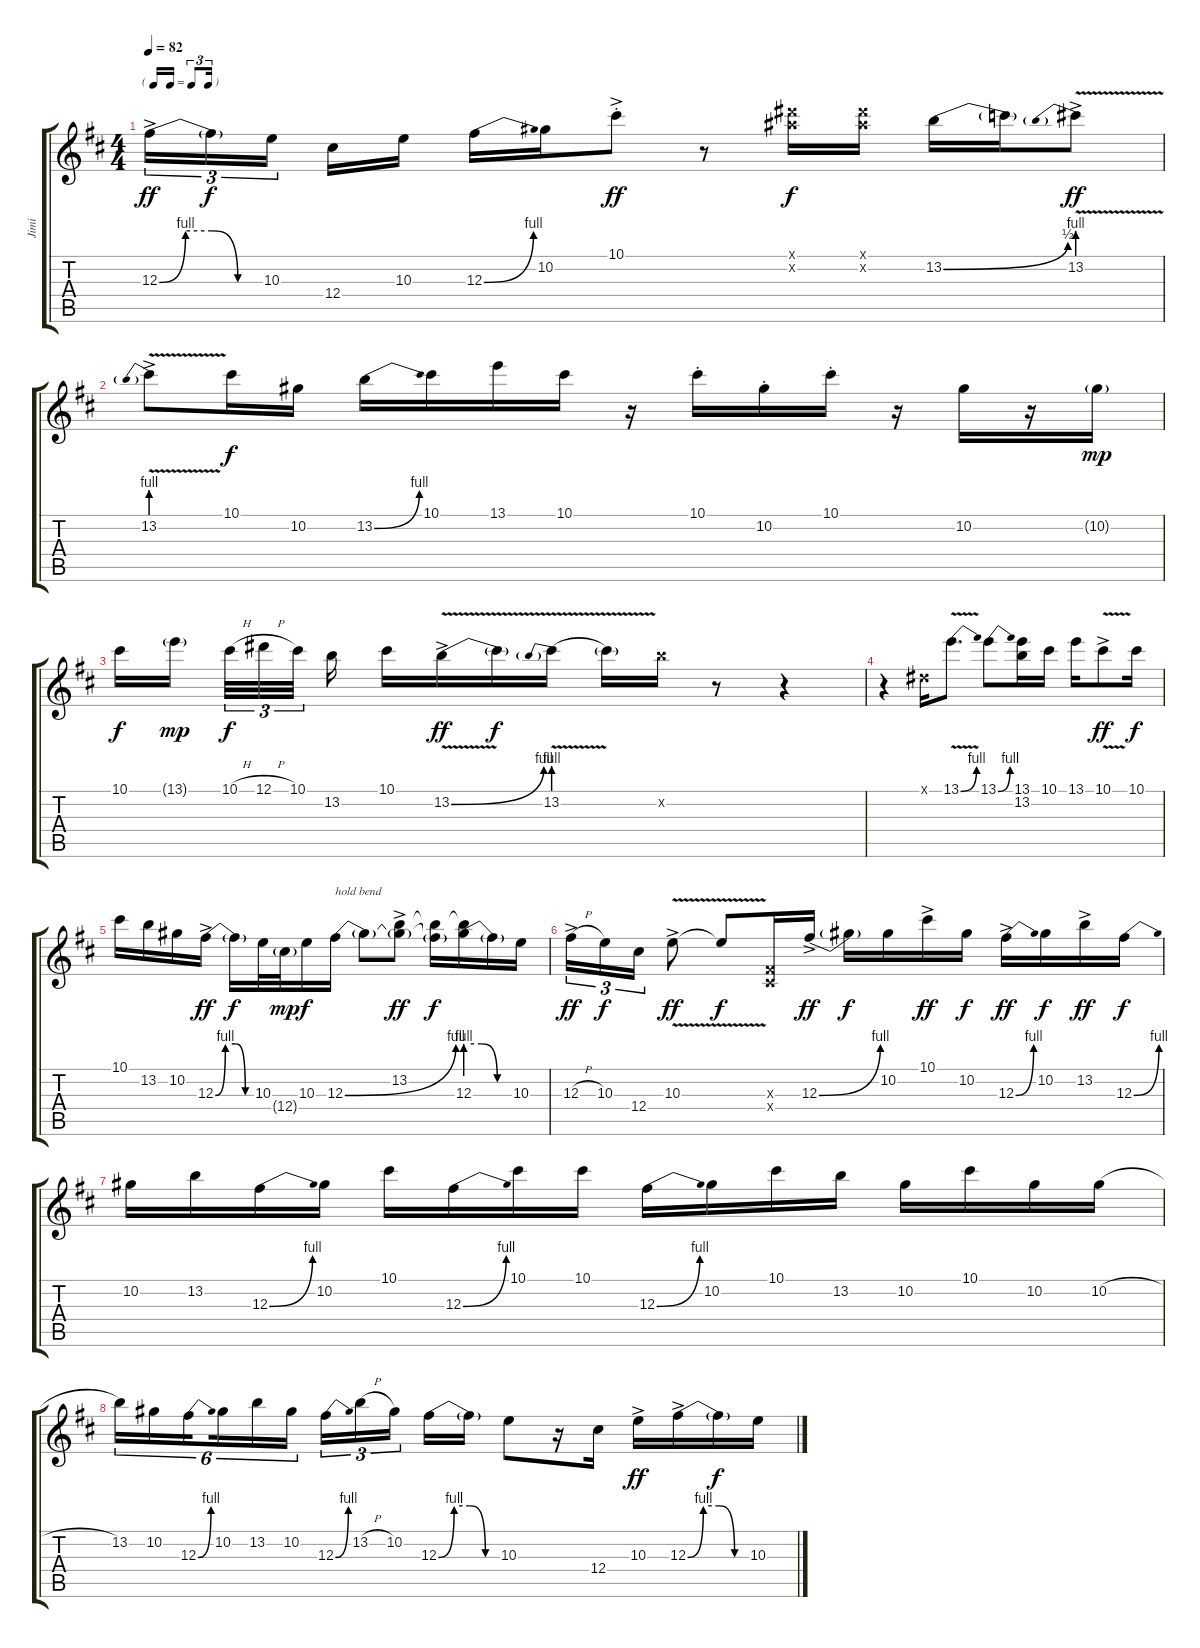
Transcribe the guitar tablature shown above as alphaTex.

\track ("Jimi" "Jimi") {instrument electricguitarjazz}
\staff {score tabs}
\tuning (Eb4 Bb3 Gb3 Db3 Ab2 Eb2) {hide}
\ts (4 4)
\tf triplet16th
\tempo 82
\clef g2
\ks d
12.3{be (custom 0 0 15 4 30 4 45 0 60 0) ac}.16{tu (3 2) dy ff} 12.3{t}.16{tu (3 2) dy f} 10.3.16{tu (3 2) beam splitsecondary} 12.4.16 10.3.16 12.3{be (bend 0 0 60 4)}.16 10.2.16 10.1{ac st}.8{dy ff} r.8 (12.1{x} 12.2{x}).16{dy f} (12.1{x} 12.2{x}).16 13.2{be (bend 0 0 60 2)}.16 13.2{t}.16 13.2{be (prebend 0 4 60 4) v ac}.8{dy ff} |
13.2{be (prebend 0 4 60 4) v ac}.8 10.1.16{dy f} 10.2.16 13.2{be (bend 0 0 60 4)}.16 10.1.16 13.1.16 10.1.16 r.16 10.1{st}.16 10.2{st}.16 10.1{st}.16 r.16 10.2.16 r.16 10.2{g}.16{dy mp} |
10.1.16{dy f} 13.1{g}.16{dy mp beam splitsecondary} 10.1{h}.32{tu (3 2) dy f} 12.1{h}.32{tu (3 2)} 10.1.32{tu (3 2) beam splitsecondary} 13.2.16 10.1.16 13.2{be (bend 0 0 60 4) v ac}.16{dy ff} 13.2{t}.16{dy f} 13.2{be (prebend 0 4 60 4) v}.16 13.2{t}.16 13.2{x}.16 r.8 r.4 |
r.4 0.1{x}.16 13.1{be (bend 0 0 60 4) v}.8{d} 13.1{be (bend 0 0 60 4)}.8 (13.1 13.2).16 10.1.16 13.1.16 10.1{v ac}.8{dy ff} 10.1.16{dy f} |
10.1.16 13.2.16 10.2.16 12.3{be (custom 0 0 15 4 30 4 45 0 60 0) ac}.16{dy ff} 12.3{t}.16{dy f} 10.3.32 12.4{g}.32{dy mp} 10.3.16{dy f} 12.3{be (bend 0 0 60 4)}.16{txt "hold bend"} 12.3{t}.8 (13.2{ac} 12.3{t}).8{dy ff} (13.2{t} 12.3{t}).16{dy f} (13.2{t} 12.3{be (custom 0 4 20 4 40 0 60 0)}).16 12.3{t}.16 10.3.16 |
12.3{h ac}.16{tu (3 2) dy ff} 10.3.16{tu (3 2) dy f} 12.4.16{tu (3 2)} 10.3{v ac}.8{dy ff} 10.3{t}.8{dy f} (0.3{x} 0.4{x}).16 12.3{be (bend 0 0 60 4) ac}.16{dy ff} 12.3{t}.16{dy f} 10.2.16 10.1{ac}.16{dy ff} 10.2.16{dy f} 12.3{be (bend 0 0 60 4) ac}.16{dy ff} 10.2.16{dy f} 13.2{ac}.16{dy ff} 12.3{be (bend 0 0 60 4)}.16{dy f} |
10.2.16 13.2.16 12.3{be (bend 0 0 60 4)}.16 10.2.16 10.1.16 12.3{be (bend 0 0 60 4)}.16 10.1.16 10.1.16 12.3{be (bend 0 0 60 4)}.16 10.2.16 10.1.16 13.2.16 10.2.16 10.1.16 10.2.16 10.2{h}.16 |
13.2.16{tu (6 4)} 10.2.16{tu (6 4)} 12.3{be (bend 0 0 60 4)}.16{tu (6 4) beam splitsecondary} 10.2.16{tu (6 4)} 13.2.16{tu (6 4)} 10.2.16{tu (6 4)} 12.3{be (bend 0 0 60 4)}.16{tu (3 2)} 13.2{h}.16{tu (3 2)} 10.2.16{tu (3 2) beam splitsecondary} 12.3{be (custom 0 0 15 4 30 4 45 0 60 0)}.16 12.3{t}.16 10.3.8 r.16 12.4.16 10.3{ac}.16{dy ff} 12.3{be (custom 0 0 15 4 30 4 45 0 60 0) ac}.16 12.3{t}.16{dy f} 10.3.16
